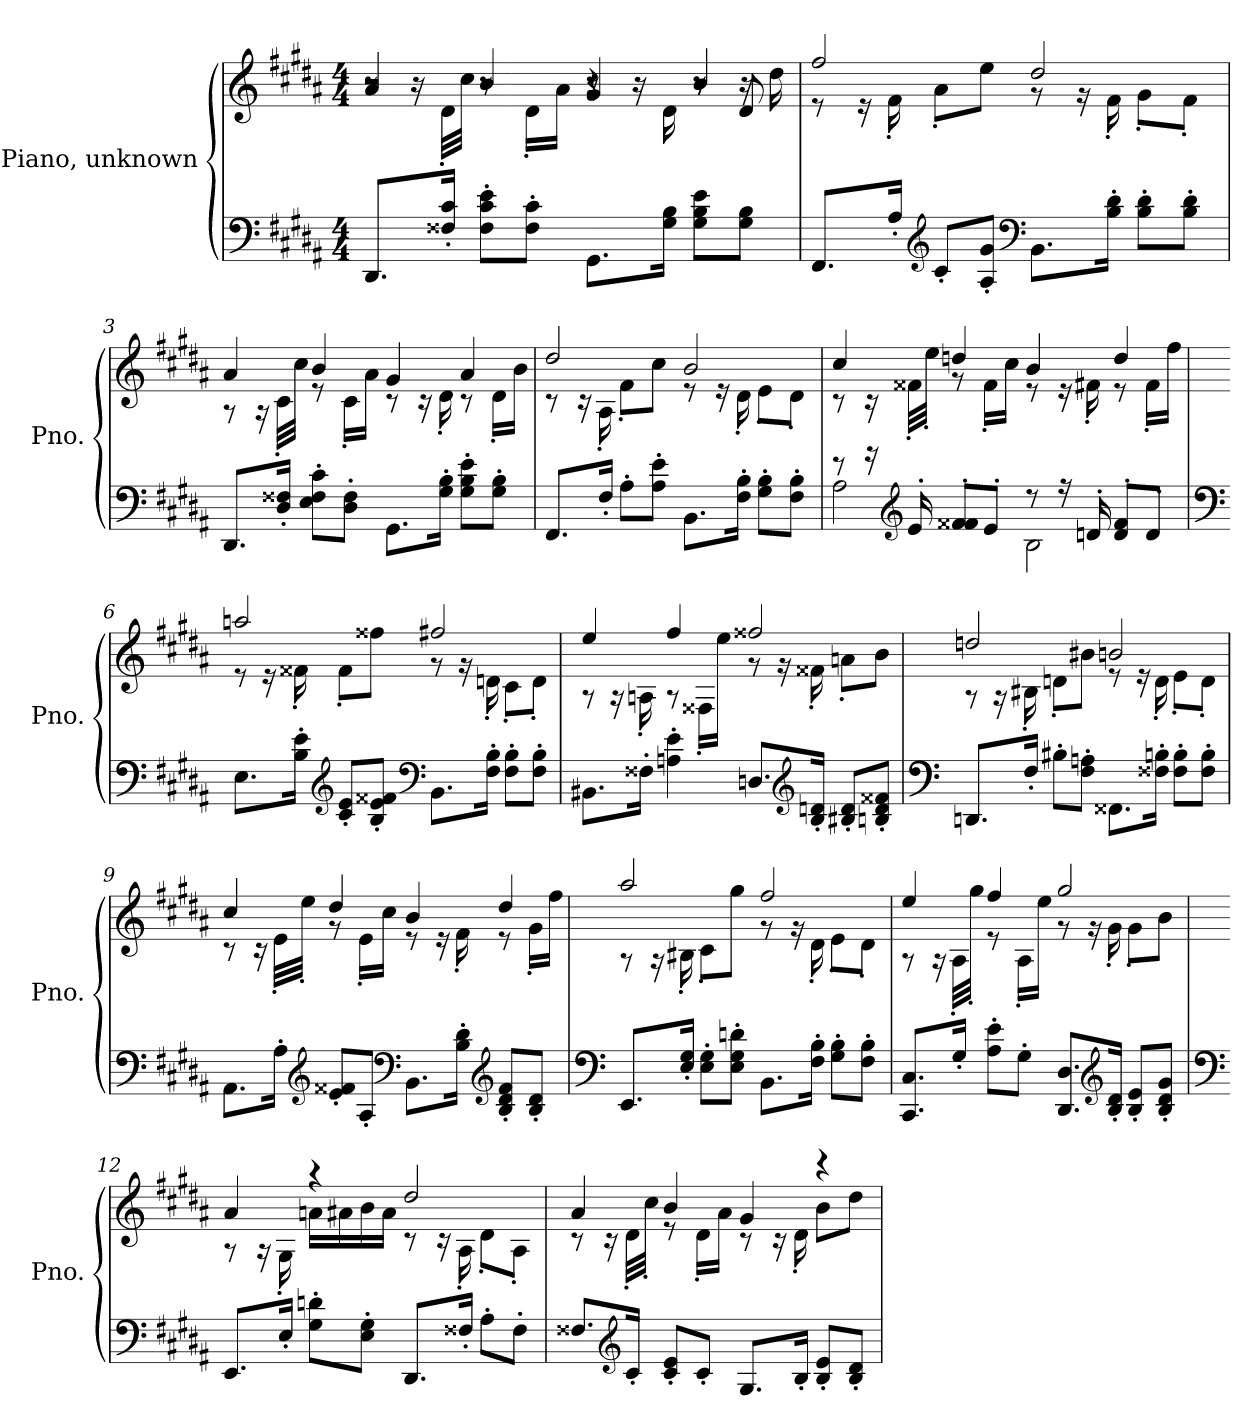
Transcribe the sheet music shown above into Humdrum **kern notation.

**kern	**kern
*part1	*part1
*staff2	*staff1
*I"Piano, unknown	*
*I'Pno.	*
*clefF4	*clefG2
*k[f#c#g#d#a#]	*k[f#c#g#d#a#]
*M4/4	*M4/4
*MM120	*MM120
=1	=1
*	*^
*	*	*^
8.DD#/L	4a#/	8r	2r
.	.	16r	.
16F##X/' 16c#/'Jk	.	32d#'\LLL	.
.	.	32cc#\JJJ	.
8F##\' 8c#\' 8e\'L	4b/	8r	.
8F##\' 8c#\'J	.	16d#'\LL	.
.	.	16a#\JJ	.
8.GG#\L	4g#/	8r	4r
.	.	16r	.
16G#\ 16B\Jk	.	16d#\	.
8G#\ 8B\ 8e\L	4b/	8r	8r
8G#\ 8B\J	.	16r	8d#/
.	.	16dd#\	.
*	*	*v	*v
=2	=2	=2
8.FF#/L	2ff#/	8r
.	.	16r
16A#'/Jk	.	16f#'\
*clefG2	*	*
8c#'/L	.	8a#'\L
8A#/' 8g#/'J	.	8ee\J
*clefF4	*	*
8.BB\L	2dd#/	8r
.	.	16r
16B\' 16d#\'Jk	.	16f#'\
8B\' 8d#\'L	.	8g#'\L
8B\' 8d#\'J	.	8f#'\J
!!LO:LB:g=z	!!
=3	=3	=3
8.DD#/L	4a#/	8r
.	.	16r
16D#/' 16F##X/'Jk	.	32c#'\LLL
.	.	32cc#\JJJ
8E\' 8F##\' 8c#\'L	4b/	8r
8D#\' 8F##\'J	.	16c#'\LL
.	.	16a#\JJ
8.GG#\L	4g#/	8r
.	.	16r
16G#\' 16B\'Jk	.	16d#'\
8G#\' 8B\' 8e\'L	4a#/	8r
8G#\' 8B\'J	.	16d#'\LL
.	.	16b\JJ
=4	=4	=4
8.FF#/L	2dd#/	8r
.	.	16r
16F#'/Jk	.	16A#'\
8A#'\L	.	8f#'\L
8A#\' 8e\'J	.	8cc#\J
8.BB\L	2b/	8r
.	.	16r
16F#\' 16B\'Jk	.	16d#'\
8G#\' 8B\'L	.	8e'\L
8F#\' 8B\'J	.	8d#'\J
=5	=5	=5
*^	*	*
8r	2A#\	4cc#/	8r
16r	.	.	16r
*clefG2	*	*	*
16e'/	.	.	32f##X'\LLL
.	.	.	32ee'\JJJ
8f#/' 8f##X/'L	.	4ddn/	8r
8e'/J	.	.	16f##'\LL
.	.	.	16cc#\JJ
8r	2B\	4b/	8r
16r	.	.	16r
16dn'/	.	.	16f#X'\
8d/' 8f##/'L	.	4dd/	8r
8d'/J	.	.	16f#'\LL
.	.	.	16ff#\JJ
*v	*v	*	*
!!LO:LB:g=z	!!
=6	=6	=6
*clefF4	*	*
8.E\L	2aan/	8r
.	.	16r
16B\' 16e\'Jk	.	16f##X'\
*clefG2	*	*
8c#/' 8e/'L	.	8f##'\L
8B/' 8e/' 8f##X/'J	.	8ff##X\J
*clefF4	*	*
8.BB\L	2ff#X/	8r
.	.	16r
16F#\' 16B\'Jk	.	16dn'\
8F#\' 8B\'L	.	8c#'\L
8F#\' 8B\'J	.	8d'\J
=7	=7	=7
8.BB#X\L	4ee/	8r
.	.	16r
16F##X'\Jk	.	16An'\
4An\' 4e\'	4ff#/	8r
.	.	16F##X'\LL
.	.	16ee\JJ
8.Dn/L	2ff##X/	8r
.	.	16r
*clefG2	*	*
16B/' 16dn/'Jk	.	16f##X'\
8B#X/' 8d/'L	.	8an'\L
8Bn/' 8d/' 8f##X/'J	.	8b\J
!!LO:LB:g=z	!!
=8	=8	=8
*clefF4	*	*
8.DDn/L	2ddn/	8r
.	.	16r
16F#'/Jk	.	16B#X'\
8B#X'\L	.	8dn'\L
8F#\' 8An\'J	.	8b#X\J
8.FF##X\L	2bn/	8r
.	.	16r
16F##X\' 16Bn\'Jk	.	16d'\
8F##\' 8B\'L	.	8e'\L
8F##\' 8B\'J	.	8d'\J
=9	=9	=9
8.AA#\L	4cc#/	8r
.	.	16r
16A#'\Jk	.	32e'\LLL
.	.	32ee'\JJJ
*clefG2	*	*
8e/' 8f##X/'L	4dd#/	8r
8A#'/J	.	16e'\LL
.	.	16cc#\JJ
*clefF4	*	*
8.BB\L	4b/	8r
.	.	16r
16B\' 16d#\'Jk	.	16f#'\
*clefG2	*	*
8B/' 8d#/' 8f##/'L	4dd#/	8r
8B/' 8d#/'J	.	16g#'\LL
.	.	16ff#\JJ
!!LO:LB:g=z	!!
=10	=10	=10
*clefF4	*	*
8.EE/L	2aa#/	8r
.	.	16r
16E/' 16G#/'Jk	.	16B#X'\
8E\' 8G#\'L	.	8c#'\L
8E\' 8G#\' 8dn\'J	.	8gg#\J
8.BB\L	2ff#/	8r
.	.	16r
16F#\' 16B\'Jk	.	16d#'\
8G#\' 8B\'L	.	8e'\L
8F#\' 8B\'J	.	8d#'\J
=11	=11	=11
8.CC#/ 8.C#/L	4ee/	8r
.	.	16r
16G#'/Jk	.	32A#'\LLL
.	.	32gg#'\JJJ
8A#\' 8e\'L	4ff#/	8r
8G#'\J	.	16A#'\LL
.	.	16ee\JJ
8.DD#/ 8.D#/L	2gg#/	8r
.	.	16r
*clefG2	*	*
16B/' 16d#/'Jk	.	16g#'\
8B/' 8e/'L	.	8g#'\L
8B/' 8d#/' 8g#/'J	.	8b\J
=12	=12	=12
*clefF4	*	*
8.EE/L	4a#/	8r
.	.	16r
16E'/Jk	.	16G#'\
8G#\' 8dn\'L	4r	16an\LL
.	.	16a#X\
8E\' 8G#\'J	.	16b\
.	.	16a#\JJ
8.DD#/L	2dd#/	8r
.	.	16r
16F##X'/Jk	.	16A#'\
8A#'\L	.	8d#'\L
8F##'\J	.	8A#'\J
!!LO:LB:g=z	!!
=13	=13	=13
8.F##X/L	4a#/	8r
.	.	16r
*clefG2	*	*
16c#'/Jk	.	32d#'\LLL
.	.	32cc#'\JJJ
8c#/' 8e/'L	4b/	8r
8c#'/J	.	16d#'\LL
.	.	16a#\JJ
8.G#/L	4g#/	8r
.	.	16r
16B'/Jk	.	16d#'\
8B/' 8e/'L	4r	8b\L
8B/' 8d#/'J	.	8dd#\J
*	*v	*v
=	=
*-	*-
